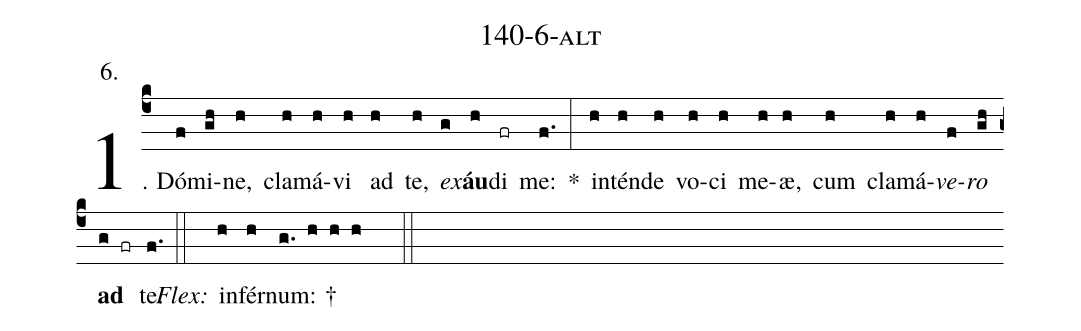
name: 140-6-alt;
annotation: 6.;
%%
(c4)1. Dó(f)mi(gh)ne,(h) cla(h)má(h)vi(h) ad(h) te,(h) <i>ex</i>(g)<b>áu</b>(h)di(fr) me:(f.) *(:) in(h)tén(h)de(h) vo(h)ci(h) me(h)æ,(h) cum(h) cla(h)má(h)<i>ve</i>(f)<i>ro</i>(gh) <b>ad</b>(g fr) te.(f.) (::)
<i>Flex:</i>()  in(h)fér(h)num: †(g. h h h  ::)
